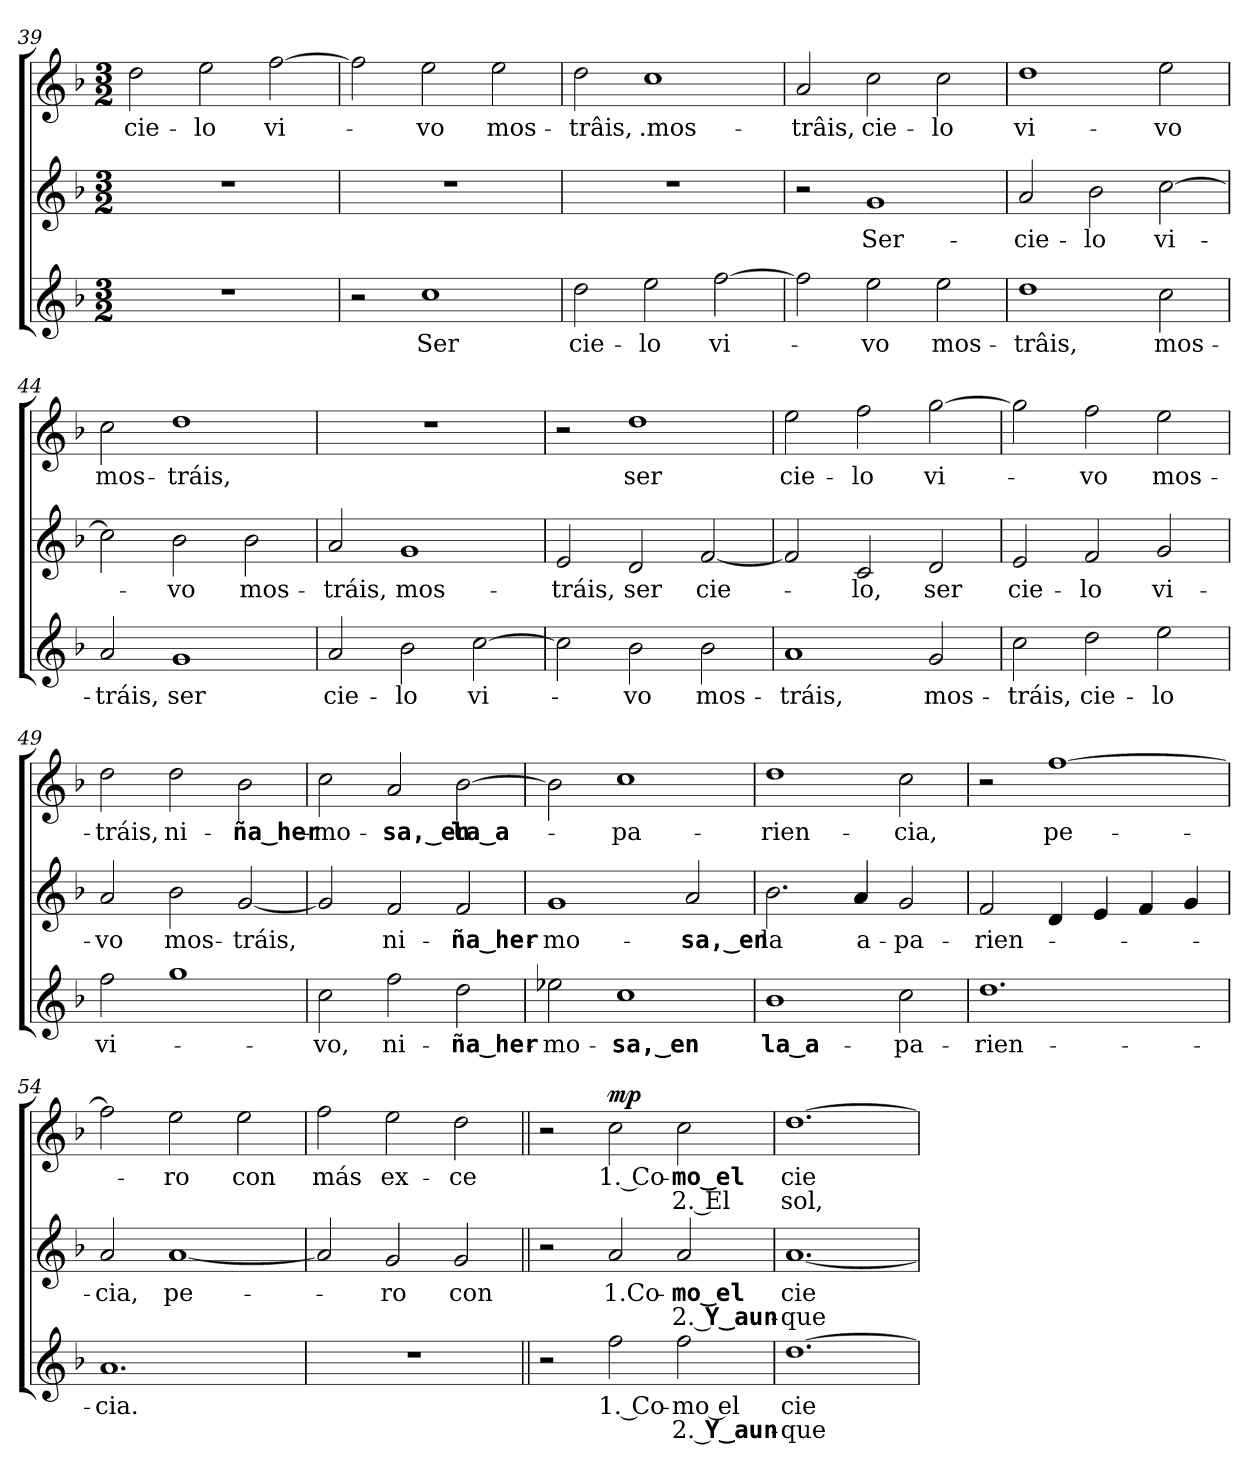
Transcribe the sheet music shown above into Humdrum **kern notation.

**kern	**text	**text	**kern	**text	**text	**kern	**text	**text	**dynam
*part3	*part3	*part3	*part2	*part2	*part2	*part1	*part1	*part1	*part1
*staff3	*staff3	*staff3	*staff2	*staff2	*staff2	*staff1	*staff1	*staff1	*staff1
*clefG2	*	*	*clefG2	*	*	*clefG2	*	*	*
*ITrd7c12	*	*	*	*	*	*	*	*	*
*k[b-]	*	*	*k[b-]	*	*	*k[b-]	*	*	*
*F:	*	*	*F:	*	*	*F:	*	*	*
*M3/2	*	*	*M3/2	*	*	*M3/2	*	*	*
=39	=39	=39	=39	=39	=39	=39	=39	=39	=39
!LO:N:vis=1	!	!	!LO:N:vis=1	!	!	!	!LO:LY:b	!	!
1.r	.	.	1.r	.	.	2dd\	cie-	.	.
!	!	!	!	!	!	!	!LO:LY:b	!	!
.	.	.	.	.	.	2ee\	-lo	.	.
!	!	!	!	!	!	!	!LO:LY:b	!	!
.	.	.	.	.	.	[>2ff\	vi-	.	.
!!LO:LB:g=z
=40	=40	=40	=40	=40	=40	=40	=40	=40	=40
!	!	!	!LO:N:vis=1	!	!	!	!	!	!
2r	.	.	1.r	.	.	2ff\]	.	.	.
!	!LO:LY:b	!	!	!	!	!	!LO:LY:b	!	!
1c	-Ser	.	.	.	.	2ee\	-vo	.	.
!	!	!	!	!	!	!	!LO:LY:b	!	!
.	.	.	.	.	.	2ee\	mos-	.	.
=41	=41	=41	=41	=41	=41	=41	=41	=41	=41
!	!LO:LY:b	!	!LO:N:vis=1	!	!	!	!LO:LY:b	!	!
2d\	cie-	.	1.r	.	.	2dd\	-trâis,	.	.
!	!LO:LY:b	!	!	!	!	!	!LO:LY:b	!	!
2e\	-lo	.	.	.	.	1cc	.mos-	.	.
!	!LO:LY:b	!	!	!	!	!	!	!	!
[>2f\	vi-	.	.	.	.	.	.	.	.
=42	=42	=42	=42	=42	=42	=42	=42	=42	=42
!	!	!	!	!	!	!	!LO:LY:b	!	!
2f\]	.	.	2r	.	.	2a/	-trâis,	.	.
!	!LO:LY:b	!	!	!LO:LY:b	!	!	!LO:LY:b	!	!
2e\	-vo	.	1g	Ser-	.	2cc\	cie-	.	.
!	!LO:LY:b	!	!	!	!	!	!LO:LY:b	!	!
2e\	mos-	.	.	.	.	2cc\	-lo	.	.
=43	=43	=43	=43	=43	=43	=43	=43	=43	=43
!	!LO:LY:b	!	!	!LO:LY:b	!	!	!LO:LY:b	!	!
1d	-trâis,	.	2a/	-cie-	.	1dd	vi-	.	.
!	!	!	!	!LO:LY:b	!	!	!	!	!
.	.	.	2b-\	-lo	.	.	.	.	.
!	!LO:LY:b	!	!	!LO:LY:b	!	!	!LO:LY:b	!	!
2c\	mos-	.	[>2cc\	vi-	.	2ee\	-vo	.	.
=44	=44	=44	=44	=44	=44	=44	=44	=44	=44
!	!LO:LY:b	!	!	!	!	!	!LO:LY:b	!	!
2A/	-tráis,	.	2cc\]	.	.	2cc\	mos-	.	.
!	!LO:LY:b	!	!	!LO:LY:b	!	!	!LO:LY:b	!	!
1G	ser	.	2b-\	-vo	.	1dd	-tráis,	.	.
!	!	!	!	!LO:LY:b	!	!	!	!	!
.	.	.	2b-\	mos-	.	.	.	.	.
!!LO:PB:g=z
=45	=45	=45	=45	=45	=45	=45	=45	=45	=45
!	!LO:LY:b	!	!	!LO:LY:b	!	!LO:N:vis=1	!	!	!
2A/	cie-	.	2a/	-tráis,	.	1.r	.	.	.
!	!LO:LY:b	!	!	!LO:LY:b	!	!	!	!	!
2B-\	-lo	.	1g	mos-	.	.	.	.	.
!	!LO:LY:b	!	!	!	!	!	!	!	!
[>2c\	vi-	.	.	.	.	.	.	.	.
=46	=46	=46	=46	=46	=46	=46	=46	=46	=46
!	!	!	!	!LO:LY:b	!	!	!	!	!
2c\]	.	.	2e/	-tráis,	.	2r	.	.	.
!	!LO:LY:b	!	!	!LO:LY:b	!	!	!LO:LY:b	!	!
2B-\	-vo	.	2d/	ser	.	1dd	ser	.	.
!	!LO:LY:b	!	!	!LO:LY:b	!	!	!	!	!
2B-\	mos-	.	[<2f/	cie-	.	.	.	.	.
=47	=47	=47	=47	=47	=47	=47	=47	=47	=47
!	!LO:LY:b	!	!	!	!	!	!LO:LY:b	!	!
1A	-tráis,	.	2f/]	.	.	2ee\	cie-	.	.
!	!	!	!	!LO:LY:b	!	!	!LO:LY:b	!	!
.	.	.	2c/	-lo,	.	2ff\	-lo	.	.
!	!LO:LY:b	!	!	!LO:LY:b	!	!	!LO:LY:b	!	!
2G/	mos-	.	2d/	ser	.	[>2gg\	vi-	.	.
=48	=48	=48	=48	=48	=48	=48	=48	=48	=48
!	!LO:LY:b	!	!	!LO:LY:b	!	!	!	!	!
2c\	-tráis,	.	2e/	cie-	.	2gg\]	.	.	.
!	!LO:LY:b	!	!	!LO:LY:b	!	!	!LO:LY:b	!	!
2d\	cie-	.	2f/	-lo	.	2ff\	-vo	.	.
!	!LO:LY:b	!	!	!LO:LY:b	!	!	!LO:LY:b	!	!
2e\	-lo	.	2g/	vi-	.	2ee\	mos-	.	.
=49	=49	=49	=49	=49	=49	=49	=49	=49	=49
!	!LO:LY:b	!	!	!LO:LY:b	!	!	!LO:LY:b	!	!
2f\	vi-	.	2a/	-vo	.	2dd\	-tráis,	.	.
!	!	!	!	!LO:LY:b	!	!	!LO:LY:b	!	!
1g	.	.	2b-\	mos-	.	2dd\	ni-	.	.
!	!	!	!	!LO:LY:b	!	!	!LO:LY:b	!	!
.	.	.	[<2g/	-tráis,	.	2b-\	-ña‿her-	.	.
=50	=50	=50	=50	=50	=50	=50	=50	=50	=50
!	!LO:LY:b	!	!	!	!	!	!LO:LY:b	!	!
2c\	-vo,	.	2g/]	.	.	2cc\	-mo-	.	.
!	!LO:LY:b	!	!	!LO:LY:b	!	!	!LO:LY:b	!	!
2f\	ni-	.	2f/	ni-	.	2a/	-sa,‿en	.	.
!	!LO:LY:b	!	!	!LO:LY:b	!	!	!LO:LY:b	!	!
2d\	-ña‿her-	.	2f/	-ña‿her-	.	[>2b-\	la‿a-	.	.
!!LO:LB:g=z
=51	=51	=51	=51	=51	=51	=51	=51	=51	=51
!	!LO:LY:b	!	!	!LO:LY:b	!	!	!	!	!
2e-i\	-mo-	.	1g	-mo-	.	2b-\]	.	.	.
!	!LO:LY:b	!	!	!	!	!	!LO:LY:b	!	!
1c	-sa,‿en	.	.	.	.	1cc	-pa-	.	.
!	!	!	!	!LO:LY:b	!	!	!	!	!
.	.	.	2a/	-sa,‿en	.	.	.	.	.
=52	=52	=52	=52	=52	=52	=52	=52	=52	=52
!	!LO:LY:b	!	!	!LO:LY:b	!	!	!LO:LY:b	!	!
1B-	la‿a-	.	2.b-\	la	.	1dd	-rien-	.	.
!	!	!	!	!LO:LY:b	!	!	!	!	!
.	.	.	4a/	a-	.	.	.	.	.
!	!LO:LY:b	!	!	!LO:LY:b	!	!	!LO:LY:b	!	!
2c\	-pa-	.	2g/	-pa-	.	2cc\	-cia,	.	.
=53	=53	=53	=53	=53	=53	=53	=53	=53	=53
!	!LO:LY:b	!	!	!LO:LY:b	!	!	!	!	!
1.d	-rien-	.	2f/	-rien-	.	2r	.	.	.
!	!	!	!	!	!	!	!LO:LY:b	!	!
.	.	.	4d/	.	.	[>1ff	pe-	.	.
.	.	.	4e/	.	.	.	.	.	.
.	.	.	4f/	.	.	.	.	.	.
.	.	.	4g/	.	.	.	.	.	.
=54	=54	=54	=54	=54	=54	=54	=54	=54	=54
!	!LO:LY:b	!	!	!LO:LY:b	!	!	!	!	!
1.A	-cia.	.	2a/	-cia,	.	2ff\]	.	.	.
!	!	!	!	!LO:LY:b	!	!	!LO:LY:b	!	!
.	.	.	[<1a	pe-	.	2ee\	-ro	.	.
!	!	!	!	!	!	!	!LO:LY:b	!	!
.	.	.	.	.	.	2ee\	con	.	.
=55	=55	=55	=55	=55	=55	=55	=55	=55	=55
!LO:N:vis=1	!	!	!	!	!	!	!LO:LY:b	!	!
1.r	.	.	2a/]	.	.	2ff\	más	.	.
!	!	!	!	!LO:LY:b	!	!	!LO:LY:b	!	!
.	.	.	2g/	-ro	.	2ee\	ex-	.	.
!	!	!	!	!LO:LY:b	!	!	!LO:LY:b	!	!
.	.	.	2g/	con	.	2dd\	-ce	.	.
!!LO:LB:g=z
=56||	=56||	=56||	=56||	=56||	=56||	=56||	=56||	=56||	=56||
2r	.	.	2r	.	.	2r	.	.	.
!	!LO:LY:b	!	!	!LO:LY:b	!	!	!LO:LY:b	!	!LO:DY:a
2f\	1. Co-	.	2a/	1.Co-	.	2cc\	1. Co-	.	mp
!	!LO:LY:b	!LO:LY:b	!	!LO:LY:b	!LO:LY:b	!	!LO:LY:b	!LO:LY:b	!
2f\	-mo el	2. Y‿aun-	2a/	-mo‿el	2. Y‿aun-	2cc\	-mo‿el	-2. El	.
=57	=57	=57	=57	=57	=57	=57	=57	=57	=57
!	!LO:LY:b	!LO:LY:b	!	!LO:LY:b	!LO:LY:b	!	!LO:LY:b	!LO:LY:b	!
[>1.d	cie-	-que	[<1.a	cie-	-que	[>1.dd	cie-	sol,	.
=	=	=	=	=	=	=	=	=	=
*-	*-	*-	*-	*-	*-	*-	*-	*-	*-
